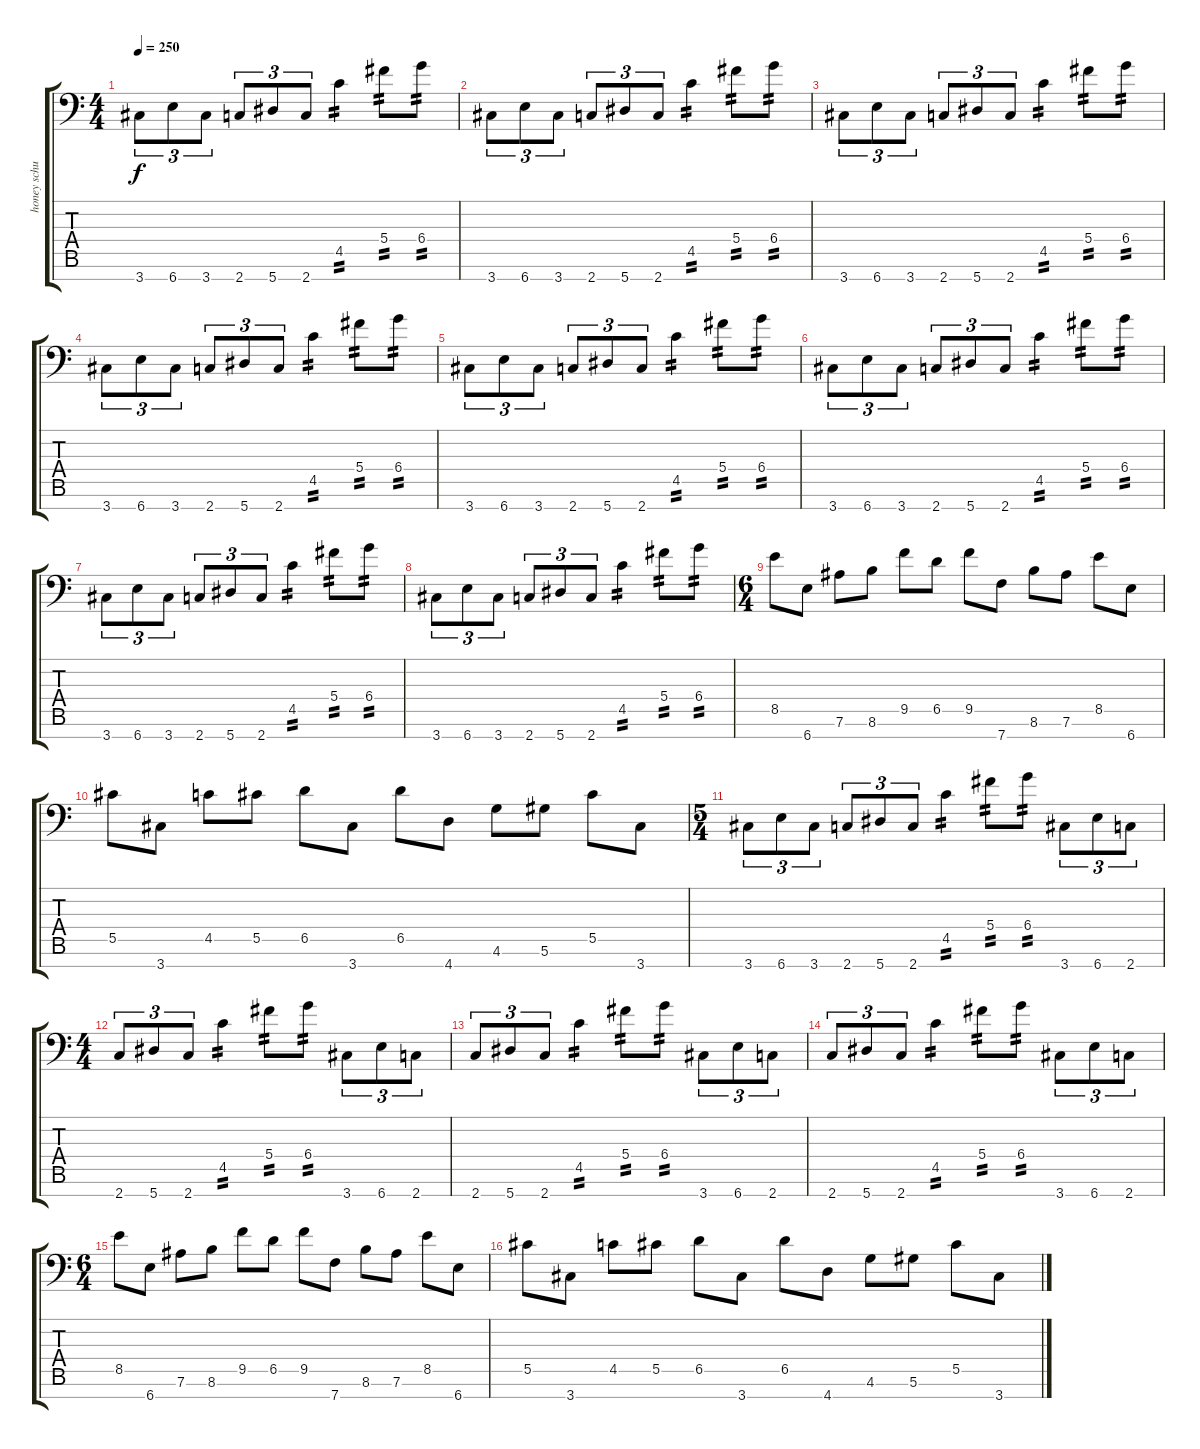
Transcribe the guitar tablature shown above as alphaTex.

\track ("honey schuldiner" "honey schu") {instrument distortionguitar}
\staff {score tabs}
\tuning (Eb4 Bb3 Gb3 Db3 Ab2 Eb2 Bb1) {hide}
\ts (4 4)
\tempo 250
\clef f4
\ks c
3.7.8{tu (3 2) dy f} 6.7.8{tu (3 2)} 3.7.8{tu (3 2)} 2.7.8{tu (3 2)} 5.7.8{tu (3 2)} 2.7.8{tu (3 2)} 4.5.4{tp 2} 5.4.8{tp 2} 6.4.8{tp 2} |
3.7.8{tu (3 2)} 6.7.8{tu (3 2)} 3.7.8{tu (3 2)} 2.7.8{tu (3 2)} 5.7.8{tu (3 2)} 2.7.8{tu (3 2)} 4.5.4{tp 2} 5.4.8{tp 2} 6.4.8{tp 2} |
3.7.8{tu (3 2)} 6.7.8{tu (3 2)} 3.7.8{tu (3 2)} 2.7.8{tu (3 2)} 5.7.8{tu (3 2)} 2.7.8{tu (3 2)} 4.5.4{tp 2} 5.4.8{tp 2} 6.4.8{tp 2} |
3.7.8{tu (3 2)} 6.7.8{tu (3 2)} 3.7.8{tu (3 2)} 2.7.8{tu (3 2)} 5.7.8{tu (3 2)} 2.7.8{tu (3 2)} 4.5.4{tp 2} 5.4.8{tp 2} 6.4.8{tp 2} |
3.7.8{tu (3 2)} 6.7.8{tu (3 2)} 3.7.8{tu (3 2)} 2.7.8{tu (3 2)} 5.7.8{tu (3 2)} 2.7.8{tu (3 2)} 4.5.4{tp 2} 5.4.8{tp 2} 6.4.8{tp 2} |
3.7.8{tu (3 2)} 6.7.8{tu (3 2)} 3.7.8{tu (3 2)} 2.7.8{tu (3 2)} 5.7.8{tu (3 2)} 2.7.8{tu (3 2)} 4.5.4{tp 2} 5.4.8{tp 2} 6.4.8{tp 2} |
3.7.8{tu (3 2)} 6.7.8{tu (3 2)} 3.7.8{tu (3 2)} 2.7.8{tu (3 2)} 5.7.8{tu (3 2)} 2.7.8{tu (3 2)} 4.5.4{tp 2} 5.4.8{tp 2} 6.4.8{tp 2} |
3.7.8{tu (3 2)} 6.7.8{tu (3 2)} 3.7.8{tu (3 2)} 2.7.8{tu (3 2)} 5.7.8{tu (3 2)} 2.7.8{tu (3 2)} 4.5.4{tp 2} 5.4.8{tp 2} 6.4.8{tp 2} |
\ts (6 4)
8.5.8 6.7.8 7.6.8 8.6.8 9.5.8 6.5.8 9.5.8 7.7.8 8.6.8 7.6.8 8.5.8 6.7.8 |
5.5.8 3.7.8 4.5.8 5.5.8 6.5.8 3.7.8 6.5.8 4.7.8 4.6.8 5.6.8 5.5.8 3.7.8 |
\ts (5 4)
3.7.8{tu (3 2)} 6.7.8{tu (3 2)} 3.7.8{tu (3 2)} 2.7.8{tu (3 2)} 5.7.8{tu (3 2)} 2.7.8{tu (3 2)} 4.5.4{tp 2} 5.4.8{tp 2} 6.4.8{tp 2} 3.7.8{tu (3 2)} 6.7.8{tu (3 2)} 2.7.8{tu (3 2)} |
\ts (4 4)
2.7.8{tu (3 2)} 5.7.8{tu (3 2)} 2.7.8{tu (3 2)} 4.5.4{tp 2} 5.4.8{tp 2} 6.4.8{tp 2} 3.7.8{tu (3 2)} 6.7.8{tu (3 2)} 2.7.8{tu (3 2)} |
2.7.8{tu (3 2)} 5.7.8{tu (3 2)} 2.7.8{tu (3 2)} 4.5.4{tp 2} 5.4.8{tp 2} 6.4.8{tp 2} 3.7.8{tu (3 2)} 6.7.8{tu (3 2)} 2.7.8{tu (3 2)} |
2.7.8{tu (3 2)} 5.7.8{tu (3 2)} 2.7.8{tu (3 2)} 4.5.4{tp 2} 5.4.8{tp 2} 6.4.8{tp 2} 3.7.8{tu (3 2)} 6.7.8{tu (3 2)} 2.7.8{tu (3 2)} |
\ts (6 4)
8.5.8 6.7.8 7.6.8 8.6.8 9.5.8 6.5.8 9.5.8 7.7.8 8.6.8 7.6.8 8.5.8 6.7.8 |
5.5.8 3.7.8 4.5.8 5.5.8 6.5.8 3.7.8 6.5.8 4.7.8 4.6.8 5.6.8 5.5.8 3.7.8
